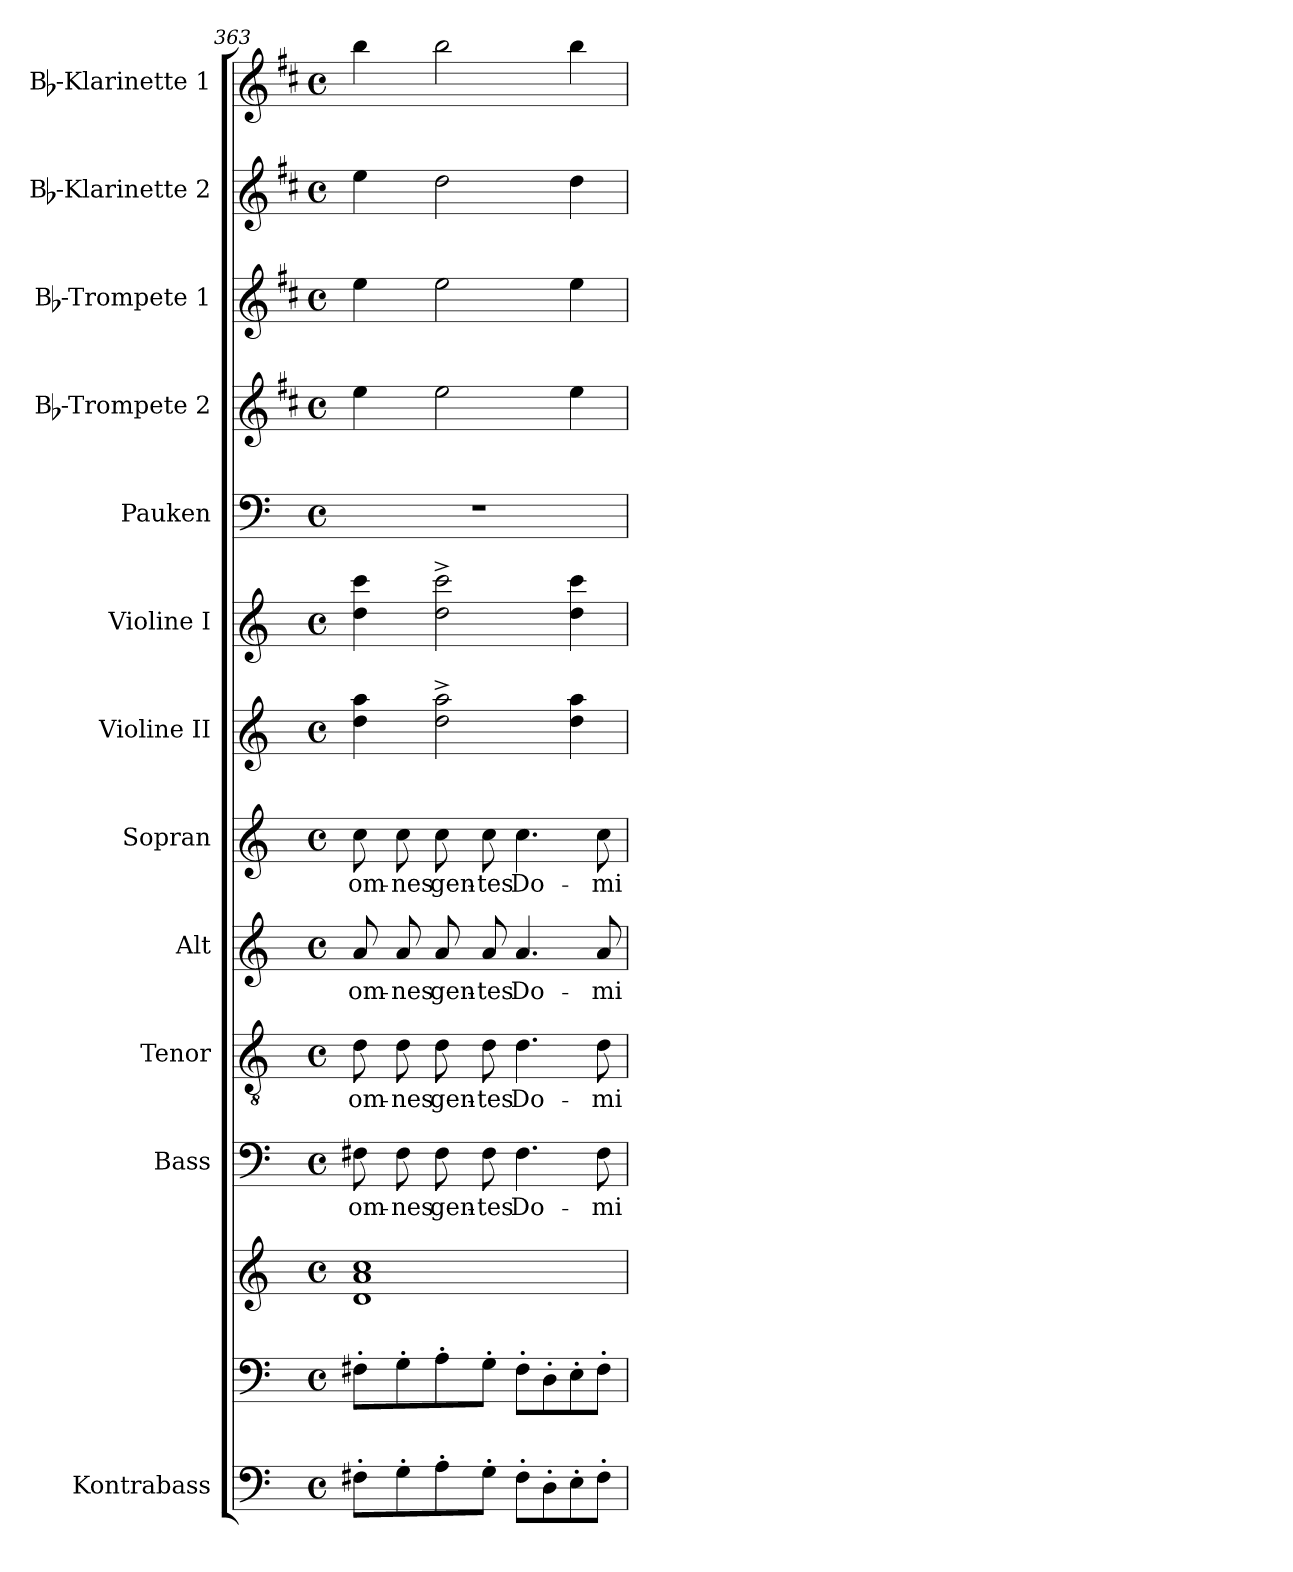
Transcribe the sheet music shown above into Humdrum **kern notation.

**kern	**kern	**kern	**kern	**text	**kern	**text	**kern	**text	**kern	**text	**kern	**kern	**kern	**kern	**kern	**kern	**kern
*part13	*part12	*part12	*part11	*part11	*part10	*part10	*part9	*part9	*part8	*part8	*part7	*part6	*part5	*part4	*part3	*part2	*part1
*staff14	*staff13	*staff12	*staff11	*staff11	*staff10	*staff10	*staff9	*staff9	*staff8	*staff8	*staff7	*staff6	*staff5	*staff4	*staff3	*staff2	*staff1
*I"Kontrabass	*	*	*I"Bass	*	*I"Tenor	*	*I"Alt	*	*I"Sopran	*	*I"Violine II	*I"Violine I	*I"Pauken	*I"Bb-Trompete 2	*I"Bb-Trompete 1	*I"Bb-Klarinette 2	*I"Bb-Klarinette 1
*I'Kb.	*	*	*I'B.	*	*I'T.	*	*I'A.	*	*I'S.	*	*I'Vl. II	*I'Vl. I	*I'Pk.	*I'Bb Trp. 2	*I'Bb Trp. 1	*I'Bb Kl. 2	*I'Bb Kl. 1
*clefF4	*clefF4	*clefG2	*clefF4	*	*clefGv2	*	*clefG2	*	*clefG2	*	*clefG2	*clefG2	*clefF4	*clefG2	*clefG2	*clefG2	*clefG2
*ITrd7c12	*	*	*	*	*	*	*	*	*	*	*	*	*	*ITrd1c2	*ITrd1c2	*ITrd1c2	*ITrd1c2
*k[]	*k[]	*k[]	*k[]	*	*k[]	*	*k[]	*	*k[]	*	*k[]	*k[]	*k[]	*k[]	*k[]	*k[]	*k[]
*C:	*C:	*C:	*C:	*	*C:	*	*C:	*	*C:	*	*C:	*C:	*C:	*C:	*C:	*C:	*C:
*M4/4	*M4/4	*M4/4	*M4/4	*	*M4/4	*	*M4/4	*	*M4/4	*	*M4/4	*M4/4	*M4/4	*M4/4	*M4/4	*M4/4	*M4/4
*met(c)	*met(c)	*met(c)	*met(c)	*	*met(c)	*	*met(c)	*	*met(c)	*	*met(c)	*met(c)	*met(c)	*met(c)	*met(c)	*met(c)	*met(c)
=363	=363	=363	=363	=363	=363	=363	=363	=363	=363	=363	=363	=363	=363	=363	=363	=363	=363
!	!	!	!	!LO:LY:b	!	!LO:LY:b	!	!LO:LY:b	!	!LO:LY:b	!	!	!	!	!	!	!
8FF#X'>\L	8F#X'>\L	1d 1a 1cc	8F#X\	om-	8d\	om-	8a/	om-	8cc\	om-	4dd\ 4aa\	4dd\ 4ccc\	1r	4dd\	4dd\	4dd\	4aa\
!	!	!	!	!LO:LY:b	!	!LO:LY:b	!	!LO:LY:b	!	!LO:LY:b	!	!	!	!	!	!	!
8GG'>\	8G'>\	.	8F#\	-nes	8d\	-nes	8a/	-nes	8cc\	-nes	.	.	.	.	.	.	.
!	!	!	!	!LO:LY:b	!	!LO:LY:b	!	!LO:LY:b	!	!LO:LY:b	!	!	!	!	!	!	!
8AA'>\	8A'>\	.	8F#\	gen-	8d\	gen-	8a/	gen-	8cc\	gen-	2dd\^> 2aa\^>	2dd\^> 2ccc\^>	.	2dd\	2dd\	2cc\	2aa\
!	!	!	!	!LO:LY:b	!	!LO:LY:b	!	!LO:LY:b	!	!LO:LY:b	!	!	!	!	!	!	!
8GG'>\J	8G'>\J	.	8F#\	-tes	8d\	-tes	8a/	-tes	8cc\	-tes	.	.	.	.	.	.	.
!	!	!	!	!LO:LY:b	!	!LO:LY:b	!	!LO:LY:b	!	!LO:LY:b	!	!	!	!	!	!	!
8FF#'>\L	8F#'>\L	.	4.F#\	Do-	4.d\	Do-	4.a/	Do-	4.cc\	Do-	.	.	.	.	.	.	.
8DD'>\	8D'>\	.	.	.	.	.	.	.	.	.	.	.	.	.	.	.	.
8EE'>\	8E'>\	.	.	.	.	.	.	.	.	.	4dd\ 4aa\	4dd\ 4ccc\	.	4dd\	4dd\	4cc\	4aa\
!	!	!	!	!LO:LY:b	!	!LO:LY:b	!	!LO:LY:b	!	!LO:LY:b	!	!	!	!	!	!	!
8FF#'>\J	8F#'>\J	.	8F#\	-mi-	8d\	-mi-	8a/	-mi-	8cc\	-mi-	.	.	.	.	.	.	.
=	=	=	=	=	=	=	=	=	=	=	=	=	=	=	=	=	=
*-	*-	*-	*-	*-	*-	*-	*-	*-	*-	*-	*-	*-	*-	*-	*-	*-	*-
